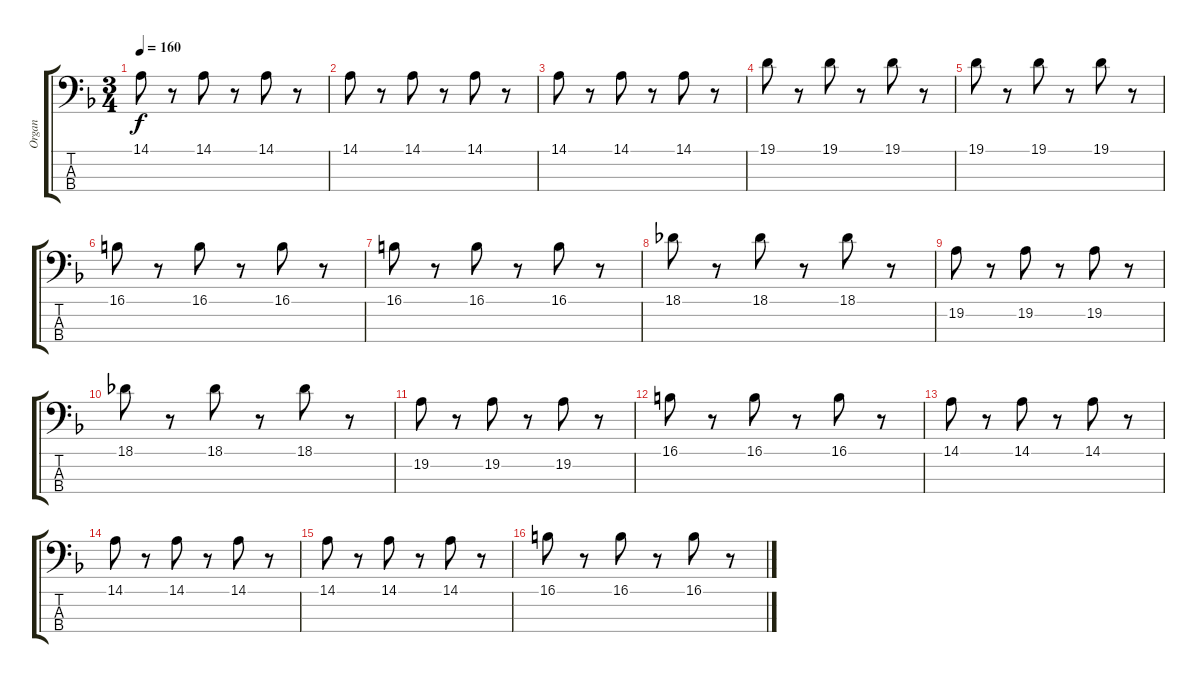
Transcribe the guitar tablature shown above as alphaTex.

\track ("Organ" "Organ") {instrument stringensemble1}
\staff {score tabs}
\tuning (G2 D2 A1 E1) {hide}
\ts (3 4)
\tempo 160
\clef f4
\ks f
14.1.8{dy f} r.8 14.1.8 r.8 14.1.8 r.8 |
14.1.8 r.8 14.1.8 r.8 14.1.8 r.8 |
14.1.8 r.8 14.1.8 r.8 14.1.8 r.8 |
19.1.8 r.8 19.1.8 r.8 19.1.8 r.8 |
19.1.8 r.8 19.1.8 r.8 19.1.8 r.8 |
16.1.8 r.8 16.1.8 r.8 16.1.8 r.8 |
16.1.8 r.8 16.1.8 r.8 16.1.8 r.8 |
18.1.8 r.8 18.1.8 r.8 18.1.8 r.8 |
19.2.8 r.8 19.2.8 r.8 19.2.8 r.8 |
18.1.8 r.8 18.1.8 r.8 18.1.8 r.8 |
19.2.8 r.8 19.2.8 r.8 19.2.8 r.8 |
16.1.8 r.8 16.1.8 r.8 16.1.8 r.8 |
14.1.8 r.8 14.1.8 r.8 14.1.8 r.8 |
14.1.8 r.8 14.1.8 r.8 14.1.8 r.8 |
14.1.8 r.8 14.1.8 r.8 14.1.8 r.8 |
16.1.8 r.8 16.1.8 r.8 16.1.8 r.8
